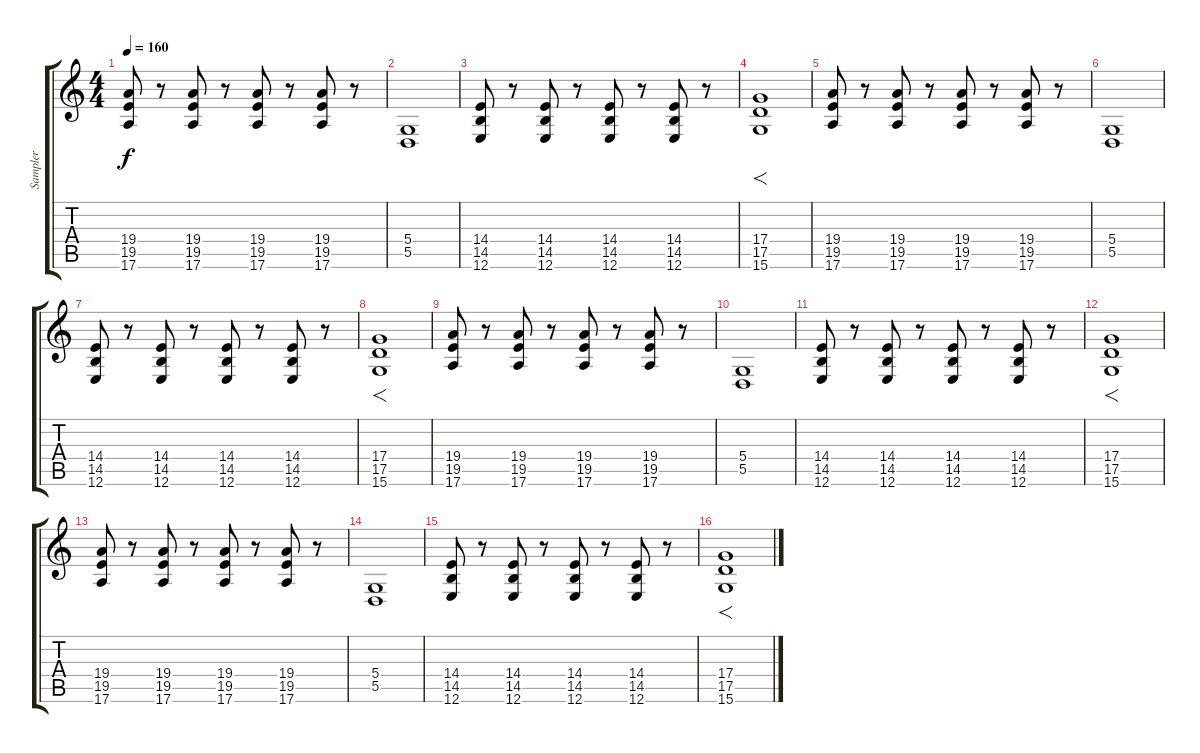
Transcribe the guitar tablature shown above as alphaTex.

\track ("Sampler" "Sampler") {instrument lead2sawtooth}
\staff {score tabs}
\tuning (E4 B3 G3 D3 A2 E2) {hide}
\ts (4 4)
\tempo 160
\clef g2
\ks c
(19.4 19.5 17.6).8{dy f volume 6} r.8 (19.4 19.5 17.6).8{volume 8} r.8 (19.4 19.5 17.6).8{volume 6} r.8 (19.4 19.5 17.6).8{volume 4} r.8{volume 9} |
(5.4 5.5).1{volume 9 instrument gunshot} |
(14.4 14.5 12.6).8{volume 6 instrument lead2sawtooth} r.8 (14.4 14.5 12.6).8{volume 8} r.8 (14.4 14.5 12.6).8{volume 6} r.8 (14.4 14.5 12.6).8{volume 4} r.8{volume 6} |
(17.4 17.5 15.6).1{f} |
(19.4 19.5 17.6).8{volume 6} r.8 (19.4 19.5 17.6).8{volume 8} r.8 (19.4 19.5 17.6).8{volume 6} r.8 (19.4 19.5 17.6).8{volume 4} r.8{volume 9} |
(5.4 5.5).1{volume 9 instrument gunshot} |
(14.4 14.5 12.6).8{volume 6 instrument lead2sawtooth} r.8 (14.4 14.5 12.6).8{volume 8} r.8 (14.4 14.5 12.6).8{volume 6} r.8 (14.4 14.5 12.6).8{volume 4} r.8{volume 6} |
(17.4 17.5 15.6).1{f} |
(19.4 19.5 17.6).8{volume 6} r.8 (19.4 19.5 17.6).8{volume 8} r.8 (19.4 19.5 17.6).8{volume 6} r.8 (19.4 19.5 17.6).8{volume 4} r.8{volume 9} |
(5.4 5.5).1{volume 9 instrument gunshot} |
(14.4 14.5 12.6).8{volume 6 instrument lead2sawtooth} r.8 (14.4 14.5 12.6).8{volume 8} r.8 (14.4 14.5 12.6).8{volume 6} r.8 (14.4 14.5 12.6).8{volume 4} r.8{volume 6} |
(17.4 17.5 15.6).1{f} |
(19.4 19.5 17.6).8{volume 6} r.8 (19.4 19.5 17.6).8{volume 8} r.8 (19.4 19.5 17.6).8{volume 6} r.8 (19.4 19.5 17.6).8{volume 4} r.8{volume 9} |
(5.4 5.5).1{volume 9 instrument gunshot} |
(14.4 14.5 12.6).8{volume 6 instrument lead2sawtooth} r.8 (14.4 14.5 12.6).8{volume 8} r.8 (14.4 14.5 12.6).8{volume 6} r.8 (14.4 14.5 12.6).8{volume 4} r.8{volume 6} |
(17.4 17.5 15.6).1{f}
